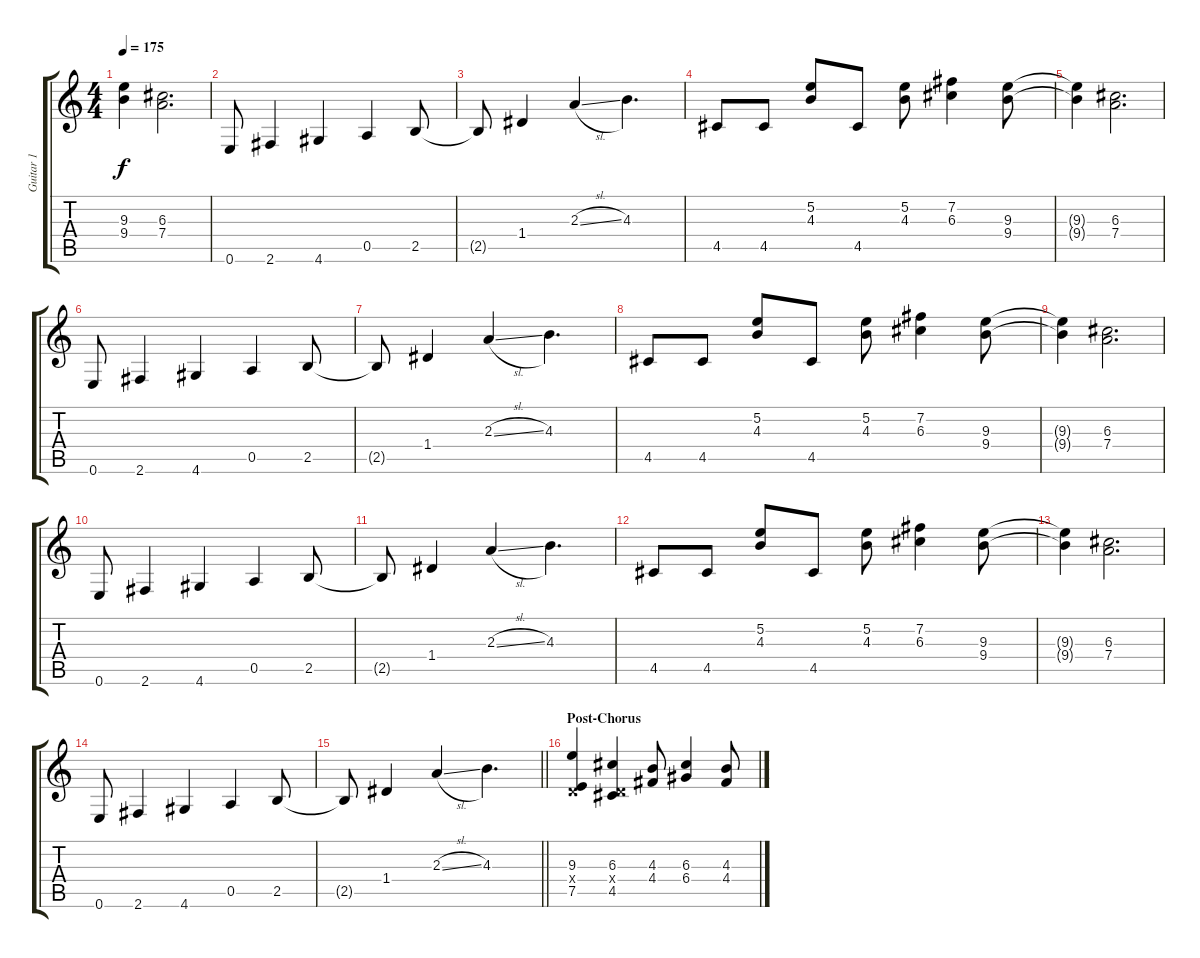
\track ("Guitar 1" "Guitar 1") {instrument distortionguitar}
\staff {score tabs}
\tuning (E4 B3 G3 D3 A2 E2) {hide}
\ts (4 4)
\tempo 175
\clef g2
\ks c
(9.3{t} 9.4{t}).4{dy f} (6.3 7.4).2{d} |
0.6.8 2.6.4 4.6.4 0.5.4 2.5.8 |
2.5{t}.8 1.4.4 2.3{sl}.4 4.3.4{d} |
4.5.8 4.5.8 (5.2 4.3).8 4.5.8 (5.2 4.3).8 (7.2 6.3).4 (9.3 9.4).8 |
(9.3{t} 9.4{t}).4 (6.3 7.4).2{d} |
0.6.8 2.6.4 4.6.4 0.5.4 2.5.8 |
2.5{t}.8 1.4.4 2.3{sl}.4 4.3.4{d} |
4.5.8 4.5.8 (5.2 4.3).8 4.5.8 (5.2 4.3).8 (7.2 6.3).4 (9.3 9.4).8 |
(9.3{t} 9.4{t}).4 (6.3 7.4).2{d} |
0.6.8 2.6.4 4.6.4 0.5.4 2.5.8 |
2.5{t}.8 1.4.4 2.3{sl}.4 4.3.4{d} |
4.5.8 4.5.8 (5.2 4.3).8 4.5.8 (5.2 4.3).8 (7.2 6.3).4 (9.3 9.4).8 |
(9.3{t} 9.4{t}).4 (6.3 7.4).2{d} |
0.6.8 2.6.4 4.6.4 0.5.4 2.5.8 |
\barLineRight lightlight
2.5{t}.8 1.4.4 2.3{sl}.4 4.3.4{d} |
\section ("" "Post-Chorus")
(9.3 0.4{x} 7.5).4 (6.3 0.4{x} 4.5).4 (4.3 4.4).8 (6.3 6.4).4 (4.3 4.4).8
